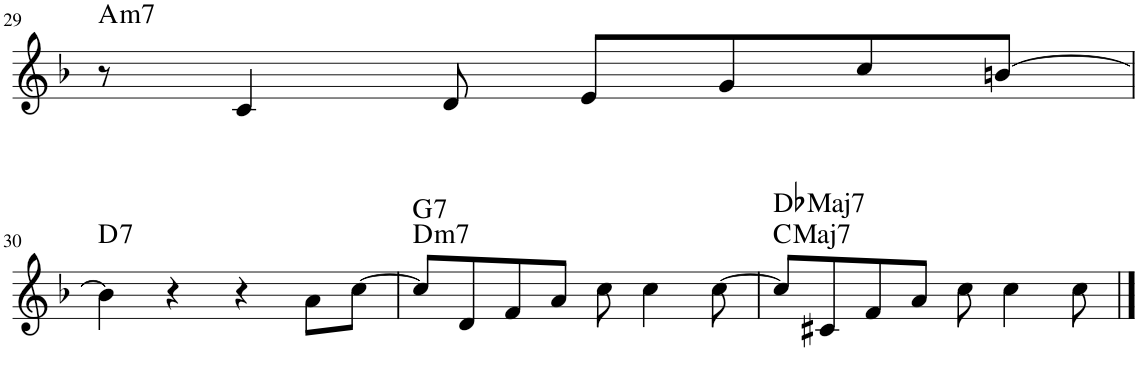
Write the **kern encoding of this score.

**kern	**harte
*part1	*part1
*staff1	*
*I"Alto Flute	*
*I'Fl	*
!!LO:PB:g=z
*clefG2	*
*Trd3c5	*
*k[b-]	*
*M4/4	*
=29	=29
!	!LO:H:kt=m7
8r	A:min7
4c/	.
8d/	.
8e/L	.
8g/	.
8cc/	.
[8bn/J	.
!!LO:LB:g=z
=30	=30
!	!LO:H:kt=7
4b\]	D:7
4r	.
4r	.
8a\L	.
[8cc\J	.
=31	=31
!	!LO:H:n=1:kt=m7
!	!LO:H:n=2:kt=7
8cc/L]	D:min7 G:7
8d/	.
8f/	.
8a/J	.
8cc\	.
4cc\	.
[8cc\	.
=32	=32
!	!LO:H:n=1:kt=Maj7
!	!LO:H:n=2:kt=Maj7
8cc/L]	C:maj7 Db:maj7
8c#X/	.
8f/	.
8a/J	.
8cc\	.
4cc\	.
8cc\	.
==	==
*-	*-
